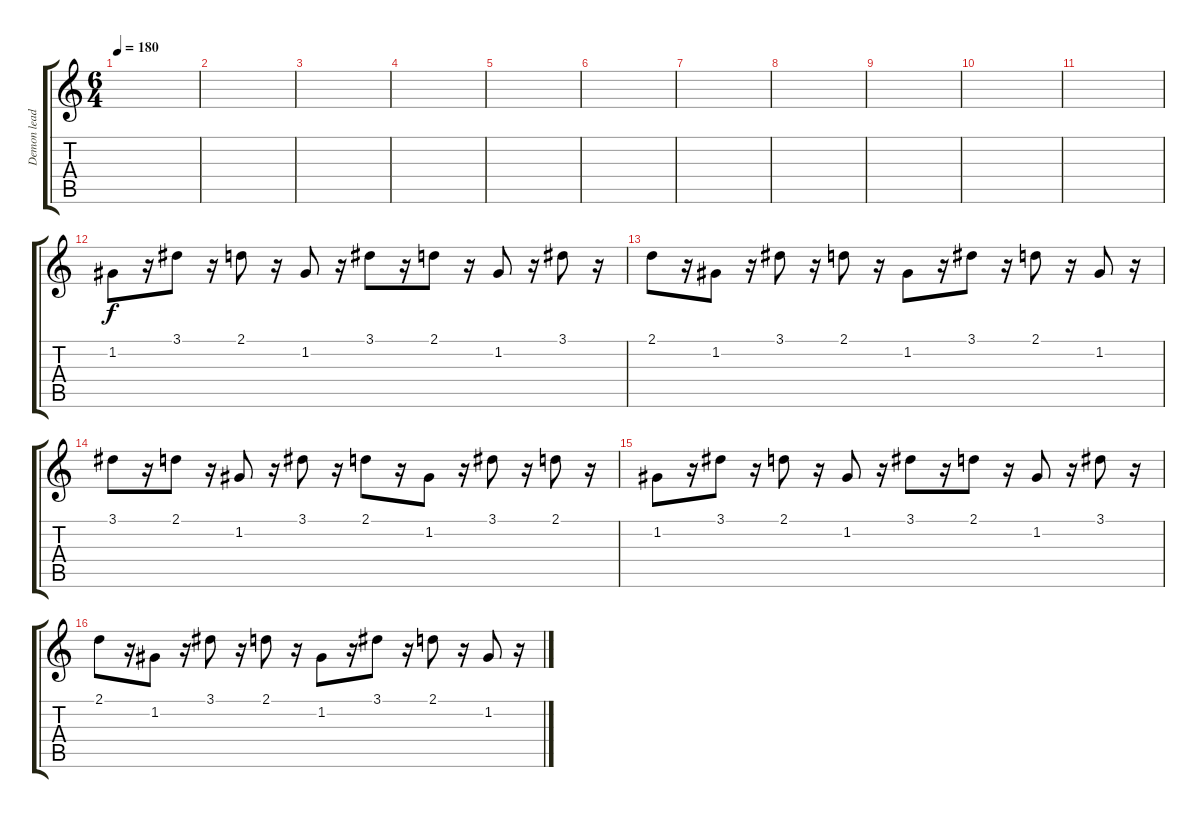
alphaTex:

\track ("Demon lead" "Demon lead") {instrument distortionguitar}
\staff {score tabs}
\tuning (C4 G3 Eb3 Bb2 F2 C2) {hide}
\ts (6 4)
\tempo 180
\clef g2
\ks c
|
|
|
|
|
|
|
|
|
|
|
1.2.8{instrument electricguitarmuted} r.16 3.1.8{instrument electricguitarmuted} r.16{instrument electricguitarmuted} 2.1.8 r.16 1.2.8 r.16 3.1.8{instrument electricguitarmuted} r.16{instrument electricguitarmuted} 2.1.8 r.16 1.2.8 r.16 3.1.8{instrument electricguitarmuted} r.16{instrument electricguitarmuted} |
2.1.8 r.16 1.2.8 r.16 3.1.8{instrument electricguitarmuted} r.16{instrument electricguitarmuted} 2.1.8 r.16 1.2.8 r.16 3.1.8 r.16 2.1.8 r.16 1.2.8 r.16 |
3.1.8 r.16 2.1.8 r.16 1.2.8 r.16 3.1.8{instrument electricguitarmuted} r.16{instrument electricguitarmuted} 2.1.8 r.16 1.2.8 r.16 3.1.8 r.16 2.1.8 r.16 |
1.2.8{instrument electricguitarmuted} r.16 3.1.8{instrument electricguitarmuted} r.16{instrument electricguitarmuted} 2.1.8 r.16 1.2.8 r.16 3.1.8{instrument electricguitarmuted} r.16{instrument electricguitarmuted} 2.1.8 r.16 1.2.8 r.16 3.1.8{instrument electricguitarmuted} r.16{instrument electricguitarmuted} |
2.1.8 r.16 1.2.8 r.16 3.1.8{instrument electricguitarmuted} r.16{instrument electricguitarmuted} 2.1.8 r.16 1.2.8 r.16 3.1.8 r.16 2.1.8 r.16 1.2.8 r.16
